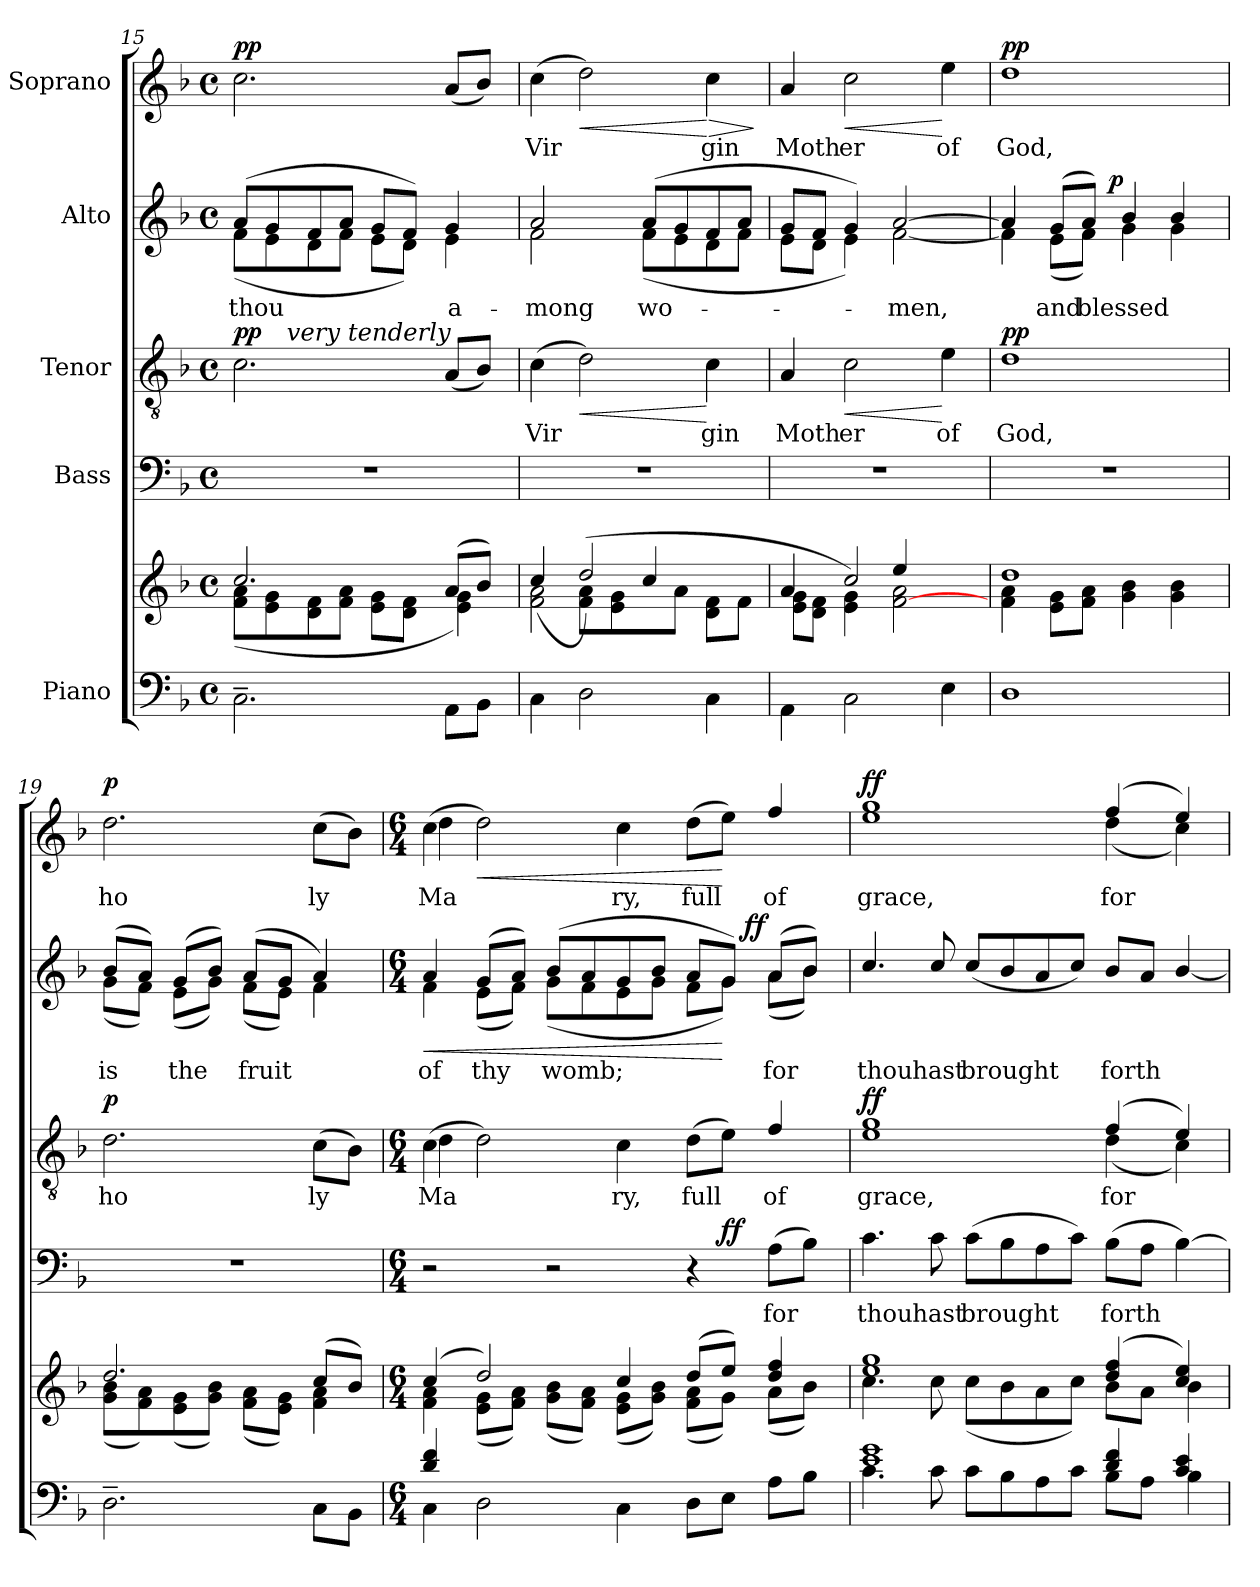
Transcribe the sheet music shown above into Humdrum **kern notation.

**kern	**kern	**kern	**text	**dynam	**kern	**text	**dynam	**kern	**text	**dynam	**kern	**text	**dynam
*part5	*part5	*part4	*part4	*part4	*part3	*part3	*part3	*part2	*part2	*part2	*part1	*part1	*part1
*staff6	*staff5	*staff4	*staff4	*staff4	*staff3	*staff3	*staff3	*staff2	*staff2	*staff2	*staff1	*staff1	*staff1
*I"Piano	*	*I"Bass	*	*	*I"Tenor	*	*	*I"Alto	*	*	*I"Soprano	*	*
*clefF4	*clefG2	*clefF4	*	*	*clefGv2	*	*	*clefG2	*	*	*clefG2	*	*
*k[b-]	*k[b-]	*k[b-]	*	*	*k[b-]	*	*	*k[b-]	*	*	*k[b-]	*	*
*F:	*F:	*F:	*	*	*F:	*	*	*F:	*	*	*F:	*	*
*M4/4	*M4/4	*M4/4	*	*	*M4/4	*	*	*M4/4	*	*	*M4/4	*	*
*met(c)	*met(c)	*met(c)	*	*	*met(c)	*	*	*met(c)	*	*	*met(c)	*	*
=15	=15	=15	=15	=15	=15	=15	=15	=15	=15	=15	=15	=15	=15
*	*^	*	*	*	*	*	*	*	*	*	*	*	*
!	!	!	!	!	!	!	!	!LO:DY:a	!	!LO:LY:b	!	!	!	!LO:DY:a
*	*	*	*	*	*	*^	*	*	*^	*	*	*	*	*
2.C~<\	2.cc/	(<8f\ 8a\L	1r	.	.	2.c\	8.ryy	.	pp	(>8a/L	(<8f\L	thou	.	2.cc\	.	pp
.	.	8e\ 8g\	.	.	.	.	.	.	.	8g/	8e\	.	.	.	.	.
!	!	!	!	!	!	!	!LO:TX:a:i:t=very tenderly	!	!	!	!	!	!	!	!	!
.	.	.	.	.	.	.	2ryy	.	.	.	.	.	.	.	.	.
.	.	8d\ 8f\	.	.	.	.	.	.	.	8f/	8d\	.	.	.	.	.
.	.	8f\ 8a\J	.	.	.	.	.	.	.	8a/J	8f\J	.	.	.	.	.
.	.	8e\ 8g\L	.	.	.	.	.	.	.	8g/L	8e\L	.	.	.	.	.
.	.	8d\ 8f\J	.	.	.	.	.	.	.	8f/J)	8d\J)	.	.	.	.	.
.	.	.	.	.	.	.	4ryy	.	.	.	.	.	.	.	.	.
!	!	!	!	!	!	!	!	!	!	!	!	!LO:LY:b	!	!	!	!
8AA\L	(>8a/L	4e\ 4g\)	.	.	.	(<8A</L	.	.	.	4g>/	4e\	a-	.	(<8a/L	.	.
8BB-\J	8b-/J)	.	.	.	.	8B-/J)	.	.	.	.	.	.	.	8b-/J)	.	.
.	.	.	.	.	.	.	16ryy	.	.	.	.	.	.	.	.	.
!!LO:PB:g=z
=16	=16	=16	=16	=16	=16	=16	=16	=16	=16	=16	=16	=16	=16	=16	=16	=16
*	*	*^	*	*	*	*	*	*	*	*	*	*	*	*	*	*
!	!	!	!	!	!	!	!	!	!LO:LY:b	!	!	!	!LO:LY:b	!	!	!LO:LY:b	!
*	*	*	*	*	*	*	*v	*v	*	*	*	*	*	*	*	*	*
4C\	2f\ 2a\	(4cc/	4ryy	1r	.	.	(>4c\	Vir	.	2a/	2f\	-mong	.	(>4cc\	Vir	.
!	!	!	!	!	!	!	!	!	!LO:HP:b	!	!	!	!	!	!	!LO:HP:b
2D\	.	2dd/)	(<8f\ 8a\L	.	.	.	2d\)	.	<	.	.	.	.	2dd\)	.	<
.	.	.	8e\ 8g\	.	.	.	.	.	.	.	.	.	.	.	.	.
!	!	!	!	!	!	!	!	!	!	!	!	!LO:LY:b	!	!	!	!
.	4cc/	.	8ryy	.	.	.	.	.	.	(>8a/L	(<8f\L	wo-	.	.	.	.
.	.	.	8a\J	.	.	.	.	.	.	8g/	8e\	.	.	.	.	.
!	!	!	!	!	!	!	!	!LO:LY:b	!	!	!	!	!	!	!LO:LY:b	!LO:HP:n=1:b
4C\	4ryy	4ryy	8d\ 8f\L	.	.	.	4c\	gin	[	8f/	8d\	.	.	4cc\	gin	[ >
.	.	.	8f\J	.	.	.	.	.	.	8a/J	8f\J	.	.	.	.	.
*	*v	*v	*v	*	*	*	*	*	*	*v	*v	*	*	*	*	*
.	.	.	.	.	.	.	.	.	.	.	.	.	]
=17	=17	=17	=17	=17	=17	=17	=17	=17	=17	=17	=17	=17	=17
*	*^	*	*	*	*	*	*	*	*	*	*	*	*
*	*	*^	*	*	*	*	*	*	*	*	*	*	*	*
!	!	!	!	!	!	!	!	!LO:LY:b	!	!	!	!	!	!LO:LY:b	!
*	*	*	*	*	*	*	*	*	*	*^	*	*	*	*	*
4AA\	4a/	8e\ 8g\L	2ryy	1r	.	.	4A/	Moth	.	8g/L	8e\L	.	.	4a/	Moth	.
.	.	8d\ 8f\J	.	.	.	.	.	.	.	8f/J	8d\J	.	.	.	.	.
!	!	!	!	!	!	!	!	!LO:LY:b	!LO:HP:b	!	!	!	!	!	!LO:LY:b	!LO:HP:b
2C\	4e\ 4g\)	2cc/	.	.	.	.	2c\	er	<	4g/)	4e\)	.	.	2cc\	er	<
!	!	!	!	!	!	!	!	!	!	!	!	!LO:LY:b	!	!	!	!
.	[<2f\ 2a\	.	4ee/	.	.	.	.	.	.	[>2a/	[<2f\	-men,	.	.	.	.
!	!	!	!	!	!	!	!	!LO:LY:b	!	!	!	!	!	!	!LO:LY:b	!
4E\	.	4ryy	4ryy	.	.	.	4e\	of	[	.	.	.	.	4ee\	of	[
*	*	*	*	*	*	*	*	*	*	*v	*v	*	*	*	*	*
=18	=18	=18	=18	=18	=18	=18	=18	=18	=18	=18	=18	=18	=18	=18	=18
!	!	!	!	!	!	!	!	!LO:LY:b	!LO:DY:a	!	!	!	!	!LO:LY:b	!LO:DY:a
*	*	*	*	*	*	*	*	*	*	*^	*	*	*	*	*
*	*	*v	*v	*	*	*	*	*	*	*	*^	*	*	*	*	*
1D	1dd	4f\ 4a\	1r	.	.	1d	God,	pp	4a/]	4f\]	4...ryy	.	.	1dd	God,	pp
!	!	!	!	!	!	!	!	!	!	!	!	!LO:LY:b	!	!	!	!
.	.	8e\ 8g\L	.	.	.	.	.	.	(>8g/L	(<8e\L	.	and	.	.	.	.
!	!	!	!	!	!	!	!	!	!	!	!	!LO:LY:b	!	!	!	!
.	.	8f\ 8a\J	.	.	.	.	.	.	8a/J)	8f\J)	.	blessed	.	.	.	.
!	!	!	!	!	!	!	!	!	!	!	!	!	!LO:DY:a	!	!	!
.	.	.	.	.	.	.	.	.	.	.	2ryy	.	p	.	.	.
.	.	4g\ 4b-\	.	.	.	.	.	.	4b-/	4g\	.	.	.	.	.	.
.	.	4g\ 4b-\	.	.	.	.	.	.	4b-/	4g\	.	.	.	.	.	.
.	.	.	.	.	.	.	.	.	.	.	32ryy	.	.	.	.	.
=19	=19	=19	=19	=19	=19	=19	=19	=19	=19	=19	=19	=19	=19	=19	=19	=19
!	!	!	!	!	!	!	!LO:LY:b	!LO:DY:a	!	!	!	!LO:LY:b	!	!	!LO:LY:b	!LO:DY:a
*	*	*	*	*	*	*	*	*	*	*v	*v	*	*	*	*	*
2.D~>\	2.dd/	(<8g\ 8b-\L	1r	.	.	2.d\	ho	p	(>8b-/L	(<8g\L	is	.	2.dd\	ho	p
.	.	8f\ 8a\)	.	.	.	.	.	.	8a/J)	8f\J)	.	.	.	.	.
!	!	!	!	!	!	!	!	!	!	!	!LO:LY:b	!	!	!	!
.	.	(<8e\ 8g\	.	.	.	.	.	.	(>8g/L	(<8e\L	the	.	.	.	.
.	.	8g\ 8b-\J)	.	.	.	.	.	.	8b-/J)	8g\J)	.	.	.	.	.
!	!	!	!	!	!	!	!	!	!	!	!LO:LY:b	!	!	!	!
.	.	(<8f\ 8a\L	.	.	.	.	.	.	(>8a/L	(<8f\L	fruit	.	.	.	.
.	.	8e\ 8g\J)	.	.	.	.	.	.	8g/J	8e\J)	.	.	.	.	.
!	!	!	!	!	!	!	!LO:LY:b	!	!	!	!	!	!	!LO:LY:b	!
8C\L	(>8cc/L	4f\ 4a\	.	.	.	(>8c\L	ly	.	4a/)	4f\	.	.	(>8cc\L	ly	.
8BB-\J	8b-/J)	.	.	.	.	8B-\J)	.	.	.	.	.	.	8b-\J)	.	.
*	*	*	*	*	*	*	*	*	*v	*v	*	*	*	*	*
=20	=20	=20	=20	=20	=20	=20	=20	=20	=20	=20	=20	=20	=20	=20
*M6/4	*M6/4	*	*M6/4	*	*	*M6/4	*	*	*M6/4	*	*	*M6/4	*	*
*^	*	*	*	*	*	*	*	*	*	*	*	*	*	*
!	!	!	!	!	!	!	!	!LO:LY:b	!	!	!LO:LY:b	!LO:HP:b	!	!LO:LY:b	!
*	*	*	*	*^	*	*	*^	*	*	*^	*	*	*^	*	*
*	*	*	*	*	*	*	*	*	*	*	*	*	*^	*	*	*	*	*	*
4C\	4d/ 4f/	(4cc/	4f\ 4a\	2r	1ryy	.	.	(>4c\	4d\	Ma	.	4a/	4f\	1ryy	of	<	(>4cc\	4dd\	Ma	.
!	!	!	!	!	!	!	!	!	!	!	!	!	!	!	!LO:LY:b	!	!	!	!	!LO:HP:b
2D\	1ryy	2dd/)	(<8e\ 8g\L	.	.	.	.	2d\)	1ryy	.	[ [	(>8g/L	(<8e\L	.	thy	.	2dd\)	1ryy	.	<
.	.	.	8f\ 8a\J)	.	.	.	.	.	.	.	.	8a/J)	8f\J)	.	.	.	.	.	.	.
!	!	!	!	!	!	!	!	!	!	!	!	!	!	!	!LO:LY:b	!	!	!	!	!
.	.	.	(<8g\ 8b-\L	2r	.	.	.	.	.	.	.	(>8b-/L	(<8g\L	.	womb;	.	.	.	.	.
.	.	.	8f\ 8a\J)	.	.	.	.	.	.	.	.	8a/	8f\	.	.	.	.	.	.	.
!	!	!	!	!	!	!	!	!	!	!LO:LY:b	!	!	!	!	!	!	!	!	!LO:LY:b	!
4C\	.	4cc/	(<8e\ 8g\L	.	.	.	.	4c\	.	ry,	.	8g/	8e\	.	.	.	4cc\	.	ry,	.
.	.	.	8g\ 8b-\J)	.	.	.	.	.	.	.	.	8b-/J	8g\J	.	.	.	.	.	.	.
!	!	!	!	!	!	!	!	!	!	!LO:LY:b	!	!	!	!	!	!	!	!	!LO:LY:b	!
8D\L	.	(>8dd/L	(<8f\ 8a\L	4r	8ryy	.	.	(>8d\L	.	full	.	8a/L	8f\L	8.ryy	.	.	(>8dd\L	.	full	.
!	!	!	!	!	!	!	!LO:DY:a	!	!	!	!	!	!	!	!	!	!	!	!	!
8E\J	.	8ee/J)	8g\J)	.	4.ryy	.	ff	8e\J)	.	.	.	8g/J)	8g\J)	.	.	[	8ee\J)	.	.	[
!	!	!	!	!	!	!	!	!	!	!	!	!	!	!	!	!LO:DY:a	!	!	!	!
.	.	.	.	.	.	.	.	.	.	.	.	.	.	4ryy	.	ff	.	.	.	.
!	!	!	!	!	!	!LO:LY:b	!	!	!	!LO:LY:b	!	!	!	!	!LO:LY:b	!	!	!	!LO:LY:b	!
8A\L	4ryy	4dd/ 4ff/	(<8a\L	(>8A\L	.	for	.	4f/	4ryy	of	.	(>8a/L	(<8a\L	.	for	.	4ff/	4ryy	of	.
8B-\J	.	.	8b-\J)	8B-\J)	.	.	.	.	.	.	.	8b-/J)	8b-\J)	.	.	.	.	.	.	.
.	.	.	.	.	.	.	.	.	.	.	.	.	.	16ryy	.	.	.	.	.	.
!!LO:PB:g=z	!!
=21	=21	=21	=21	=21	=21	=21	=21	=21	=21	=21	=21	=21	=21	=21	=21	=21	=21	=21	=21	=21
!	!	!	!	!	!	!LO:LY:b	!	!	!	!LO:LY:b	!LO:DY:a	!	!	!	!LO:LY:b	!	!	!	!LO:LY:b	!LO:DY:a
*	*	*	*	*v	*v	*	*	*	*	*	*	*v	*v	*v	*	*	*	*	*	*
1e 1g	4.c\	1ee 1gg	4.cc\	4.c\	thou	.	1g	1e	grace,	ff	4.cc/	thou	.	1ee	1gg	grace,	ff
!	!	!	!	!	!LO:LY:b	!	!	!	!	!	!	!LO:LY:b	!	!	!	!	!
.	8c\	.	8cc\	8c\	hast	.	.	.	.	.	8cc/	hast	.	.	.	.	.
!	!	!	!	!	!LO:LY:b	!	!	!	!	!	!	!LO:LY:b	!	!	!	!	!
.	8c\L	.	(<8cc\L	(>8c\L	brought	.	.	.	.	.	(>8cc/L	brought	.	.	.	.	.
.	8B-\	.	8b-\	8B-\	.	.	.	.	.	.	8b-/	.	.	.	.	.	.
.	8A\	.	8a\	8A\	.	.	.	.	.	.	8a/	.	.	.	.	.	.
.	8c\J	.	8cc\J)	8c\J)	.	.	.	.	.	.	8cc/J)	.	.	.	.	.	.
!	!	!	!	!	!LO:LY:b	!	!	!	!LO:LY:b	!	!	!LO:LY:b	!	!	!	!LO:LY:b	!
4d/ 4f/	8B-\L	(4dd/ 4ff/	8b-\L	(>8B-\L	forth	.	(4f/	(<4d\	for	.	8b-/L	forth	.	(4ff/	(<4dd\	for	.
.	8A\J	.	8a\J	8A\J	.	.	.	.	.	.	8a/J	.	.	.	.	.	.
4c/ 4e/	4B-\	4cc/ 4ee/)	4b-\	[>4B-\)	.	.	4e/)	4c\)	.	.	[>4b-/	.	.	4ee/)	4cc\)	.	.
*v	*v	*	*	*	*	*	*v	*v	*	*	*	*	*	*v	*v	*	*
*	*v	*v	*	*	*	*	*	*	*	*	*	*	*	*
=	=	=	=	=	=	=	=	=	=	=	=	=	=
*-	*-	*-	*-	*-	*-	*-	*-	*-	*-	*-	*-	*-	*-
